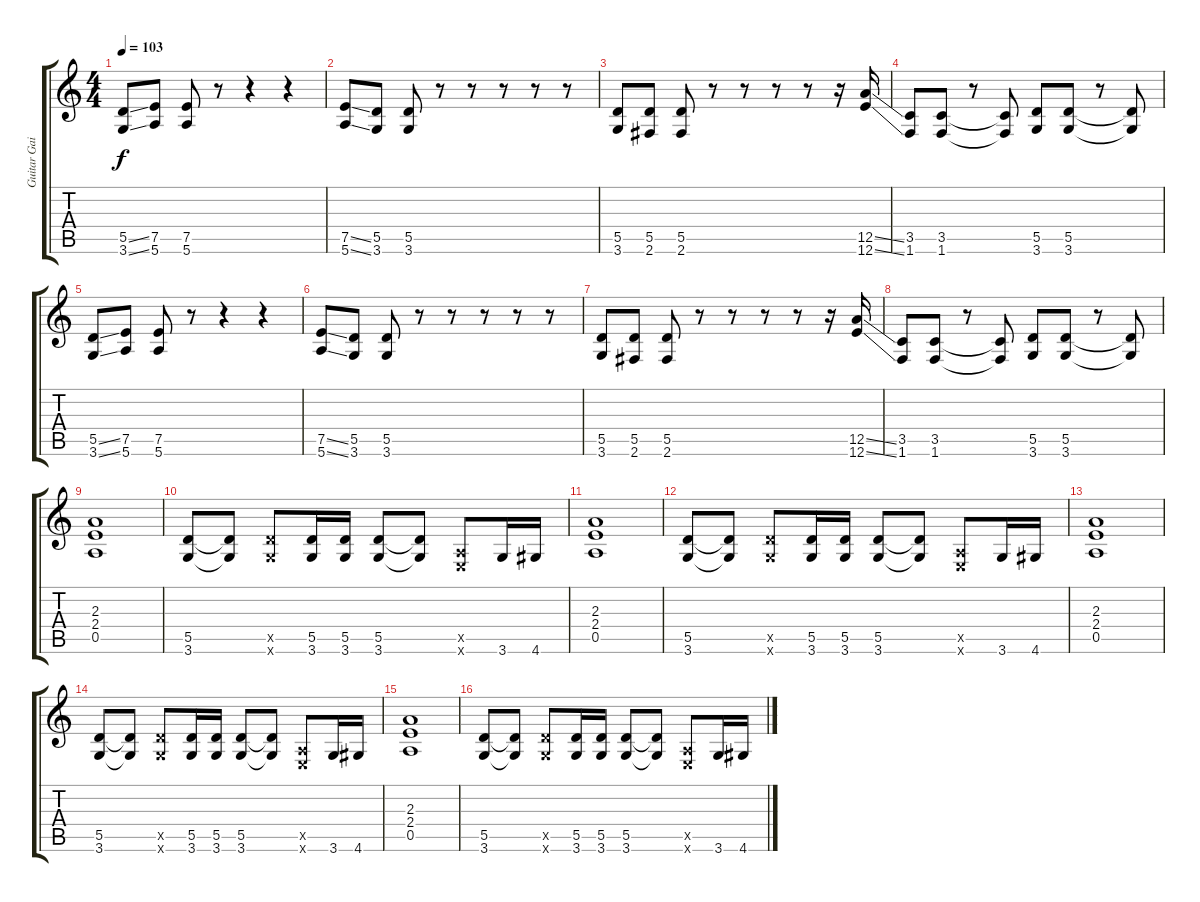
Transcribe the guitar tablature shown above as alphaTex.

\track ("Guitar Gain" "Guitar Gai") {instrument electricbassfinger}
\staff {score tabs}
\tuning (E4 B3 G3 D3 A2 E2) {hide}
\ts (4 4)
\tempo 103
\clef g2
\ks c
(5.5{ss} 3.6{ss}).8{dy f} (7.5 5.6).8 (7.5 5.6).8 r.8 r.4 r.4 |
(7.5{ss} 5.6{ss}).8 (5.5 3.6).8 (5.5 3.6).8 r.8 r.8 r.8 r.8 r.8 |
(5.5 3.6).8 (5.5 2.6).8 (5.5 2.6).8 r.8 r.8 r.8 r.8 r.16 (12.5{ss} 12.6{ss}).16 |
(3.5 1.6).8 (3.5 1.6).8 r.8 (3.5{t} 1.6{t}).8 (5.5 3.6).8 (5.5 3.6).8 r.8 (5.5{t} 3.6{t}).8 |
(5.5{ss} 3.6{ss}).8 (7.5 5.6).8 (7.5 5.6).8 r.8 r.4 r.4 |
(7.5{ss} 5.6{ss}).8 (5.5 3.6).8 (5.5 3.6).8 r.8 r.8 r.8 r.8 r.8 |
(5.5 3.6).8 (5.5 2.6).8 (5.5 2.6).8 r.8 r.8 r.8 r.8 r.16 (12.5{ss} 12.6{ss}).16 |
(3.5 1.6).8 (3.5 1.6).8 r.8 (3.5{t} 1.6{t}).8 (5.5 3.6).8 (5.5 3.6).8 r.8 (5.5{t} 3.6{t}).8 |
(2.3 2.4 0.5).1 |
(5.5 3.6).8 (5.5{t} 3.6{t}).8 (5.5{x} 3.6{x}).8 (5.5 3.6).16 (5.5 3.6).16 (5.5 3.6).8 (5.5{t} 3.6{t}).8 (0.5{x} 0.6{x}).8 3.6.16 4.6.16 |
(2.3 2.4 0.5).1 |
(5.5 3.6).8 (5.5{t} 3.6{t}).8 (5.5{x} 3.6{x}).8 (5.5 3.6).16 (5.5 3.6).16 (5.5 3.6).8 (5.5{t} 3.6{t}).8 (0.5{x} 0.6{x}).8 3.6.16 4.6.16 |
(2.3 2.4 0.5).1 |
(5.5 3.6).8 (5.5{t} 3.6{t}).8 (5.5{x} 3.6{x}).8 (5.5 3.6).16 (5.5 3.6).16 (5.5 3.6).8 (5.5{t} 3.6{t}).8 (0.5{x} 0.6{x}).8 3.6.16 4.6.16 |
(2.3 2.4 0.5).1 |
(5.5 3.6).8 (5.5{t} 3.6{t}).8 (5.5{x} 3.6{x}).8 (5.5 3.6).16 (5.5 3.6).16 (5.5 3.6).8 (5.5{t} 3.6{t}).8 (0.5{x} 0.6{x}).8 3.6.16 4.6.16
